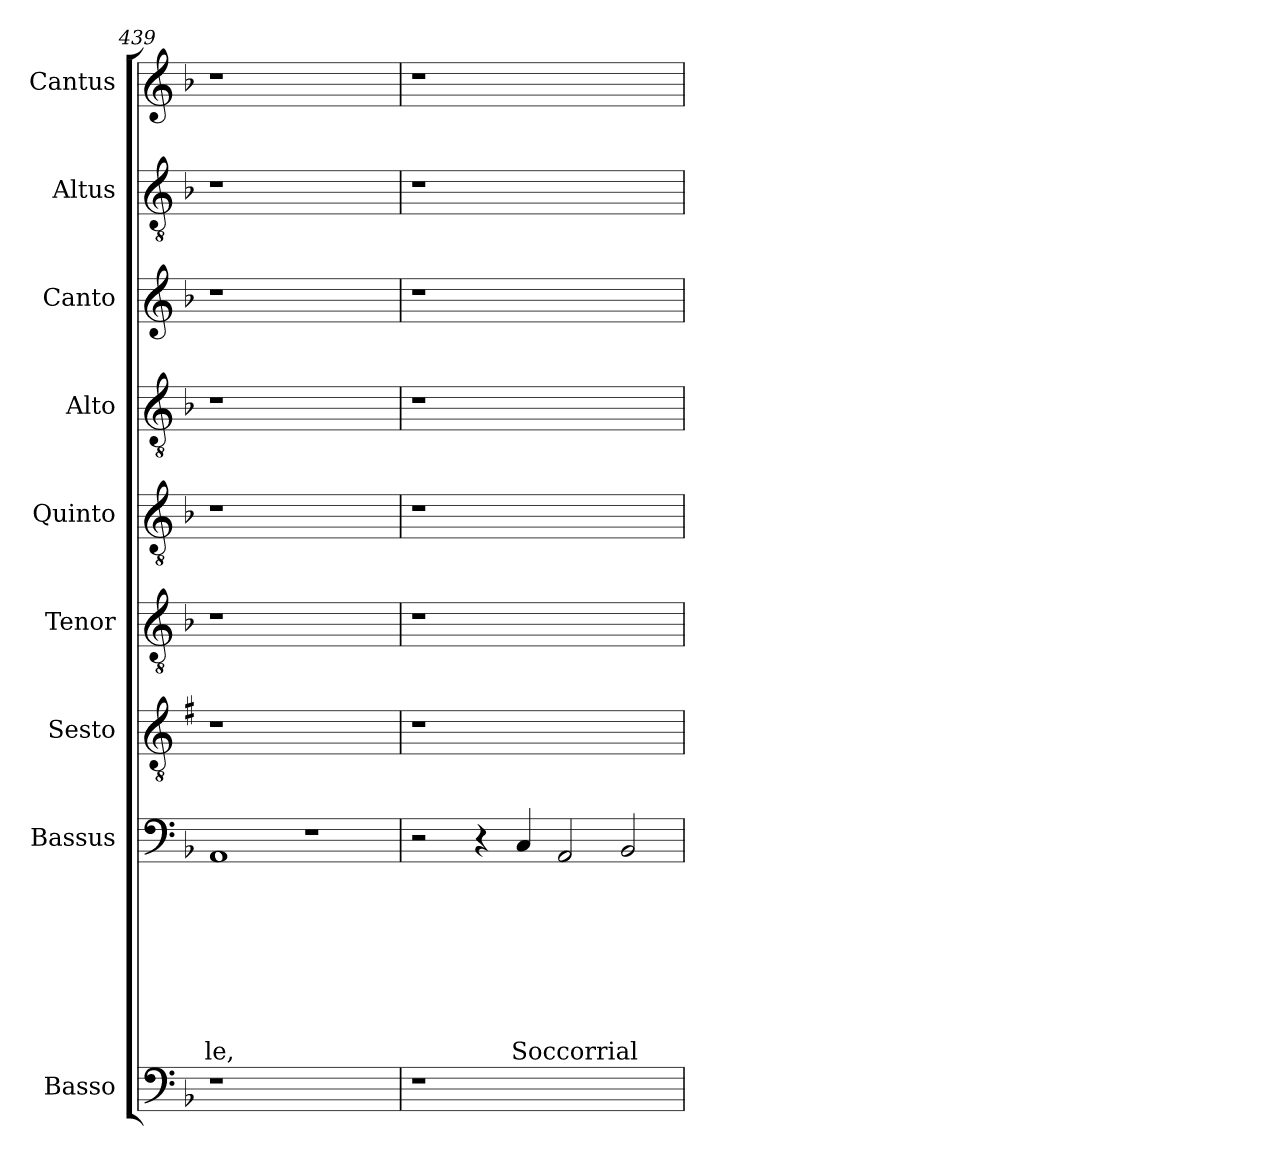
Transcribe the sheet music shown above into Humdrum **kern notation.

**kern	**kern	**text	**text	**text	**text	**text	**text	**text	**text	**kern	**kern	**kern	**kern	**kern	**kern	**kern
*part9	*part8	*part8	*part8	*part8	*part8	*part8	*part8	*part8	*part8	*part7	*part6	*part5	*part4	*part3	*part2	*part1
*staff9	*staff8	*staff8	*staff8	*staff8	*staff8	*staff8	*staff8	*staff8	*staff8	*staff7	*staff6	*staff5	*staff4	*staff3	*staff2	*staff1
*I"Basso	*I"Bassus	*	*	*	*	*	*	*	*	*I"Sesto	*I"Tenor	*I"Quinto	*I"Alto	*I"Canto	*I"Altus	*I"Cantus
*	*	*	*	*	*	*	*	*	*	*I'Sesto	*I'Tenor	*I'Quinto	*I'Alto	*I'Canto	*I'Altus	*I'Cantus
*clefF4	*clefF4	*	*	*	*	*	*	*	*	*clefGv2	*clefGv2	*clefGv2	*clefGv2	*clefG2	*clefGv2	*clefG2
*k[b-]	*k[b-]	*	*	*	*	*	*	*	*	*k[f#]	*k[b-]	*k[b-]	*k[b-]	*k[b-]	*k[b-]	*k[b-]
*F:	*F:	*	*	*	*	*	*	*	*	*G:	*F:	*F:	*F:	*F:	*F:	*F:
=439	=439	=439	=439	=439	=439	=439	=439	=439	=439	=439	=439	=439	=439	=439	=439	=439
!	!	!	!	!	!	!	!	!	!LO:LY:b	!	!	!	!	!	!	!
1r	1AA	.	.	.	.	.	.	.	le,	1r	1r	1r	1r	1r	1r	1r
1ryy	1r	.	.	.	.	.	.	.	.	1ryy	1ryy	1ryy	1ryy	1ryy	1ryy	1ryy
=440	=440	=440	=440	=440	=440	=440	=440	=440	=440	=440	=440	=440	=440	=440	=440	=440
1r	2r	.	.	.	.	.	.	.	.	1r	1r	1r	1r	1r	1r	1r
.	4r	.	.	.	.	.	.	.	.	.	.	.	.	.	.	.
!	!	!	!	!	!	!	!	!	!LO:LY:b	!	!	!	!	!	!	!
.	4C/	.	.	.	.	.	.	.	Soccorri	.	.	.	.	.	.	.
1ryy	2AA/	.	.	.	.	.	.	.	.	1ryy	1ryy	1ryy	1ryy	1ryy	1ryy	1ryy
!	!	!	!	!	!	!	!	!	!LO:LY:b	!	!	!	!	!	!	!
.	2BB-/	.	.	.	.	.	.	.	al	.	.	.	.	.	.	.
=	=	=	=	=	=	=	=	=	=	=	=	=	=	=	=	=
*-	*-	*-	*-	*-	*-	*-	*-	*-	*-	*-	*-	*-	*-	*-	*-	*-
